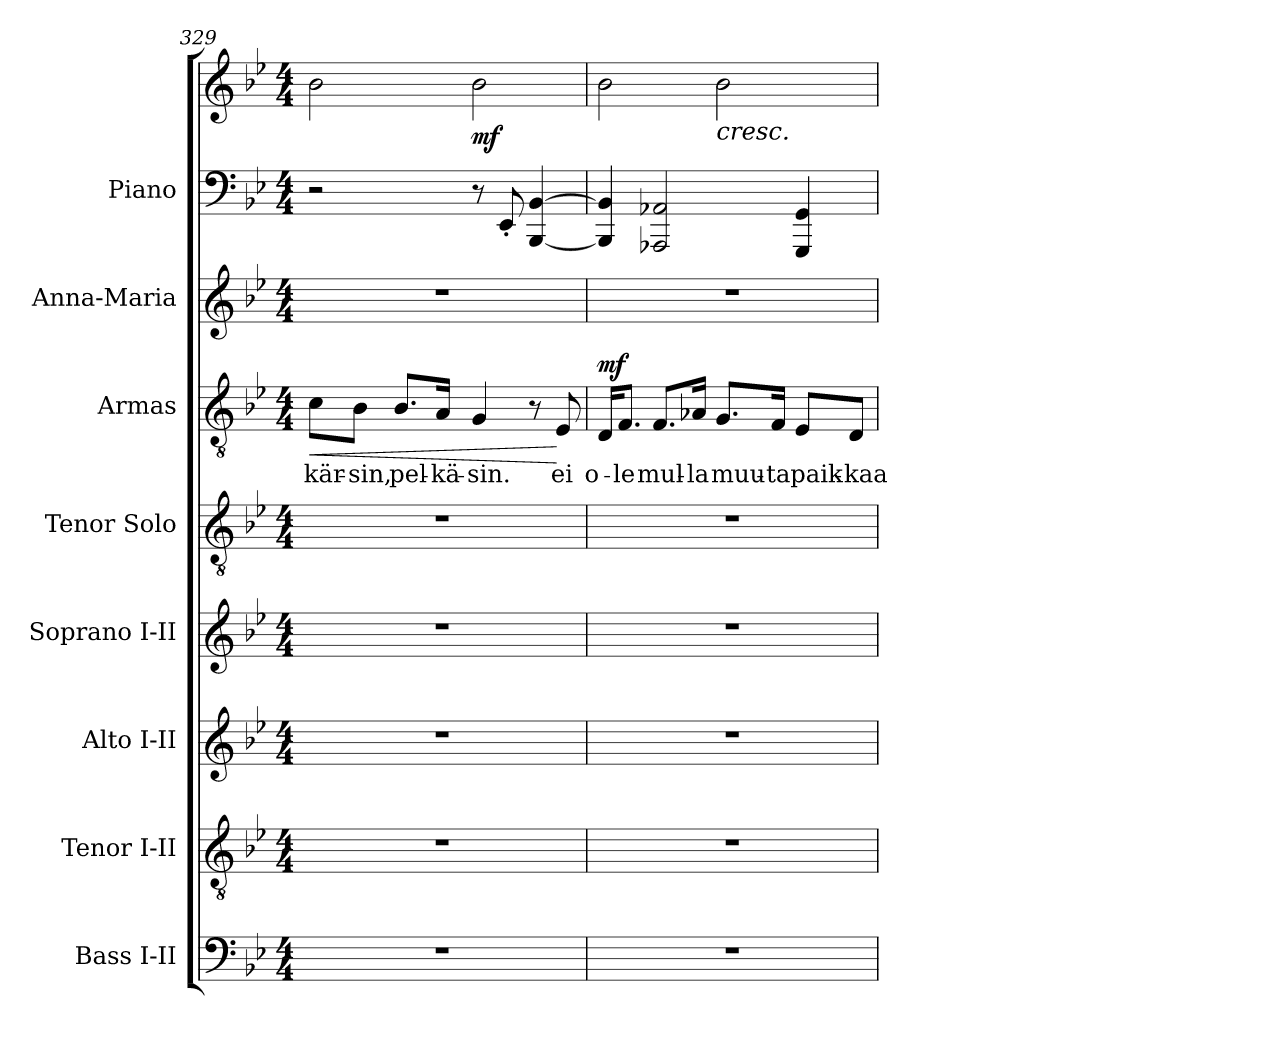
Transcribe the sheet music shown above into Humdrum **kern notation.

**kern	**kern	**kern	**kern	**kern	**kern	**text	**dynam	**kern	**kern	**kern	**dynam
*part8	*part7	*part6	*part5	*part4	*part3	*part3	*part3	*part2	*part1	*part1	*part1
*staff9	*staff8	*staff7	*staff6	*staff5	*staff4	*staff4	*staff4	*staff3	*staff2	*staff1	*staff1/2
*I"Bass I-II	*I"Tenor I-II	*I"Alto I-II	*I"Soprano I-II	*I"Tenor Solo	*I"Armas	*	*	*I"Anna-Maria	*I"Piano	*	*
*I'B.	*I'T.	*I'A.	*I'S.	*I'T. Solo	*I'Armas	*	*	*I'A-M	*I'Pno.	*	*
*clefF4	*clefGv2	*clefG2	*clefG2	*clefGv2	*clefGv2	*	*	*clefG2	*clefF4	*clefG2	*
*	*ITrd7c12	*	*	*ITrd7c12	*ITrd7c12	*	*	*	*	*	*
*k[b-e-]	*k[b-e-]	*k[b-e-]	*k[b-e-]	*k[b-e-]	*k[b-e-]	*	*	*k[b-e-]	*k[b-e-]	*k[b-e-]	*
*B-:	*B-:	*B-:	*B-:	*B-:	*B-:	*	*	*B-:	*B-:	*B-:	*
*M4/4	*M4/4	*M4/4	*M4/4	*M4/4	*M4/4	*	*	*M4/4	*M4/4	*M4/4	*
=329	=329	=329	=329	=329	=329	=329	=329	=329	=329	=329	=329
!	!	!	!	!	!	!LO:LY:b:color=#000000	!LO:HP:b	!	!	!	!
1r	1r	1r	1r	1r	8Ci\L	kär-	<	1r	2r	2b-i\	.
!	!	!	!	!	!	!LO:LY:b:color=#000000	!	!	!	!	!
.	.	.	.	.	8BB-i\J	-sin,	.	.	.	.	.
!	!	!	!	!	!	!LO:LY:b:color=#000000	!	!	!	!	!
.	.	.	.	.	8.BB-i/L	pel-	.	.	.	.	.
!	!	!	!	!	!	!LO:LY:b:color=#000000	!	!	!	!	!
.	.	.	.	.	16AAi/Jk	-kä-	.	.	.	.	.
!	!	!	!	!	!	!LO:LY:b:color=#000000	!	!	!	!	!
.	.	.	.	.	4GGi/	-sin.	.	.	8r	2b-i\	mf
.	.	.	.	.	.	.	.	.	8EE-'i/	.	.
.	.	.	.	.	8r	.	.	.	[<4BBB-i/ [>4BB-i	.	.
!	!	!	!	!	!	!LO:LY:b:color=#000000	!	!	!	!	!
.	.	.	.	.	8EE-i/	ei	[	.	.	.	.
=330	=330	=330	=330	=330	=330	=330	=330	=330	=330	=330	=330
!	!	!	!	!	!	!LO:LY:b:color=#000000	!	!	!	!	!
1r	1r	1r	1r	1r	16DDi/KL	o-	mf	1r	4BBB-i/] 4BB-i]	2b-i\	.
!	!	!	!	!	!	!LO:LY:b:color=#000000	!	!	!	!	!
.	.	.	.	.	8.FFi/J	-le	.	.	.	.	.
!	!	!	!	!	!	!LO:LY:b:color=#000000	!	!	!	!	!
.	.	.	.	.	8.FFi/L	mul-	.	.	2AAA-Xi/ 2AA-Xi	.	[
!	!	!	!	!	!	!LO:LY:b:color=#000000	!	!	!	!	!
.	.	.	.	.	16AA-Xi/Jk	-la	.	.	.	.	.
!	!	!	!	!	!	!LO:LY:b:color=#000000	!	!	!	!	!LO:HP:b
.	.	.	.	.	8.GGi/L	muu-	.	.	.	2b-i\	<
!	!	!	!	!	!	!LO:LY:b:color=#000000	!	!	!	!	!
.	.	.	.	.	16FFi/Jk	-ta	.	.	.	.	.
!	!	!	!	!	!	!LO:LY:b:color=#000000	!	!	!	!	!
.	.	.	.	.	8EE-i/L	paik-	.	.	4GGGi/ 4GGi	.	.
!	!	!	!	!	!	!LO:LY:b:color=#000000	!	!	!	!	!
.	.	.	.	.	8DDi/J	-kaa	.	.	.	.	.
=	=	=	=	=	=	=	=	=	=	=	=
*-	*-	*-	*-	*-	*-	*-	*-	*-	*-	*-	*-
